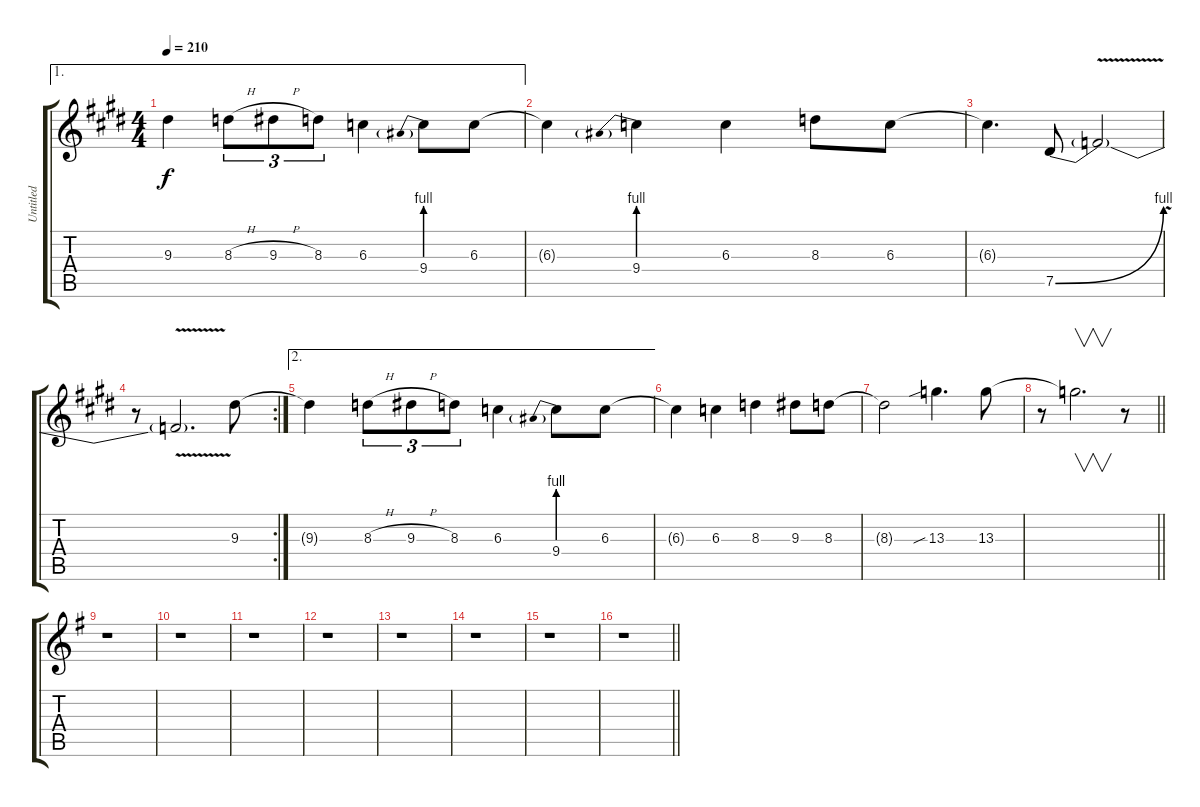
\track ("Untitled" "Untitled") {instrument distortionguitar}
\staff {score tabs}
\tuning (Eb4 Bb3 Gb3 Db3 Ab2 Eb2) {hide}
\ae 1
\ts (4 4)
\tempo 210
\clef g2
\ks e
9.3{t}.4{dy f} 8.3{h}.8{tu (3 2)} 9.3{h}.8{tu (3 2)} 8.3.8{tu (3 2)} 6.3.4 9.4{be (prebend 0 4 60 4)}.8 6.3.8 |
\ks c#minor
6.3{t}.4 9.4{be (prebend 0 4 60 4)}.4 6.3.4 8.3.8 6.3.8 |
6.3{t}.4{d} 7.5{be (bend 0 0 60 4)}.8 7.5{v t}.2 |
\rc 2
r.8 7.5{v t}.2{d} 9.3.8 |
\ae 2
\ks e
9.3{t}.4 8.3{h}.8{tu (3 2)} 9.3{h}.8{tu (3 2)} 8.3.8{tu (3 2)} 6.3.4 9.4{be (prebend 0 4 60 4)}.8 6.3.8 |
\ks c#minor
6.3{t}.4 6.3.4 8.3.4 9.3.8 8.3.8 |
8.3{t}.2 13.3{sib}.4{d} 13.3.8 |
\barLineRight lightlight
r.8 13.3{t}.2{v d} r.8 |
\ks g
r.1 |
r.1 |
r.1 |
r.1 |
r.1 |
r.1 |
r.1 |
\barLineRight lightlight
r.1
